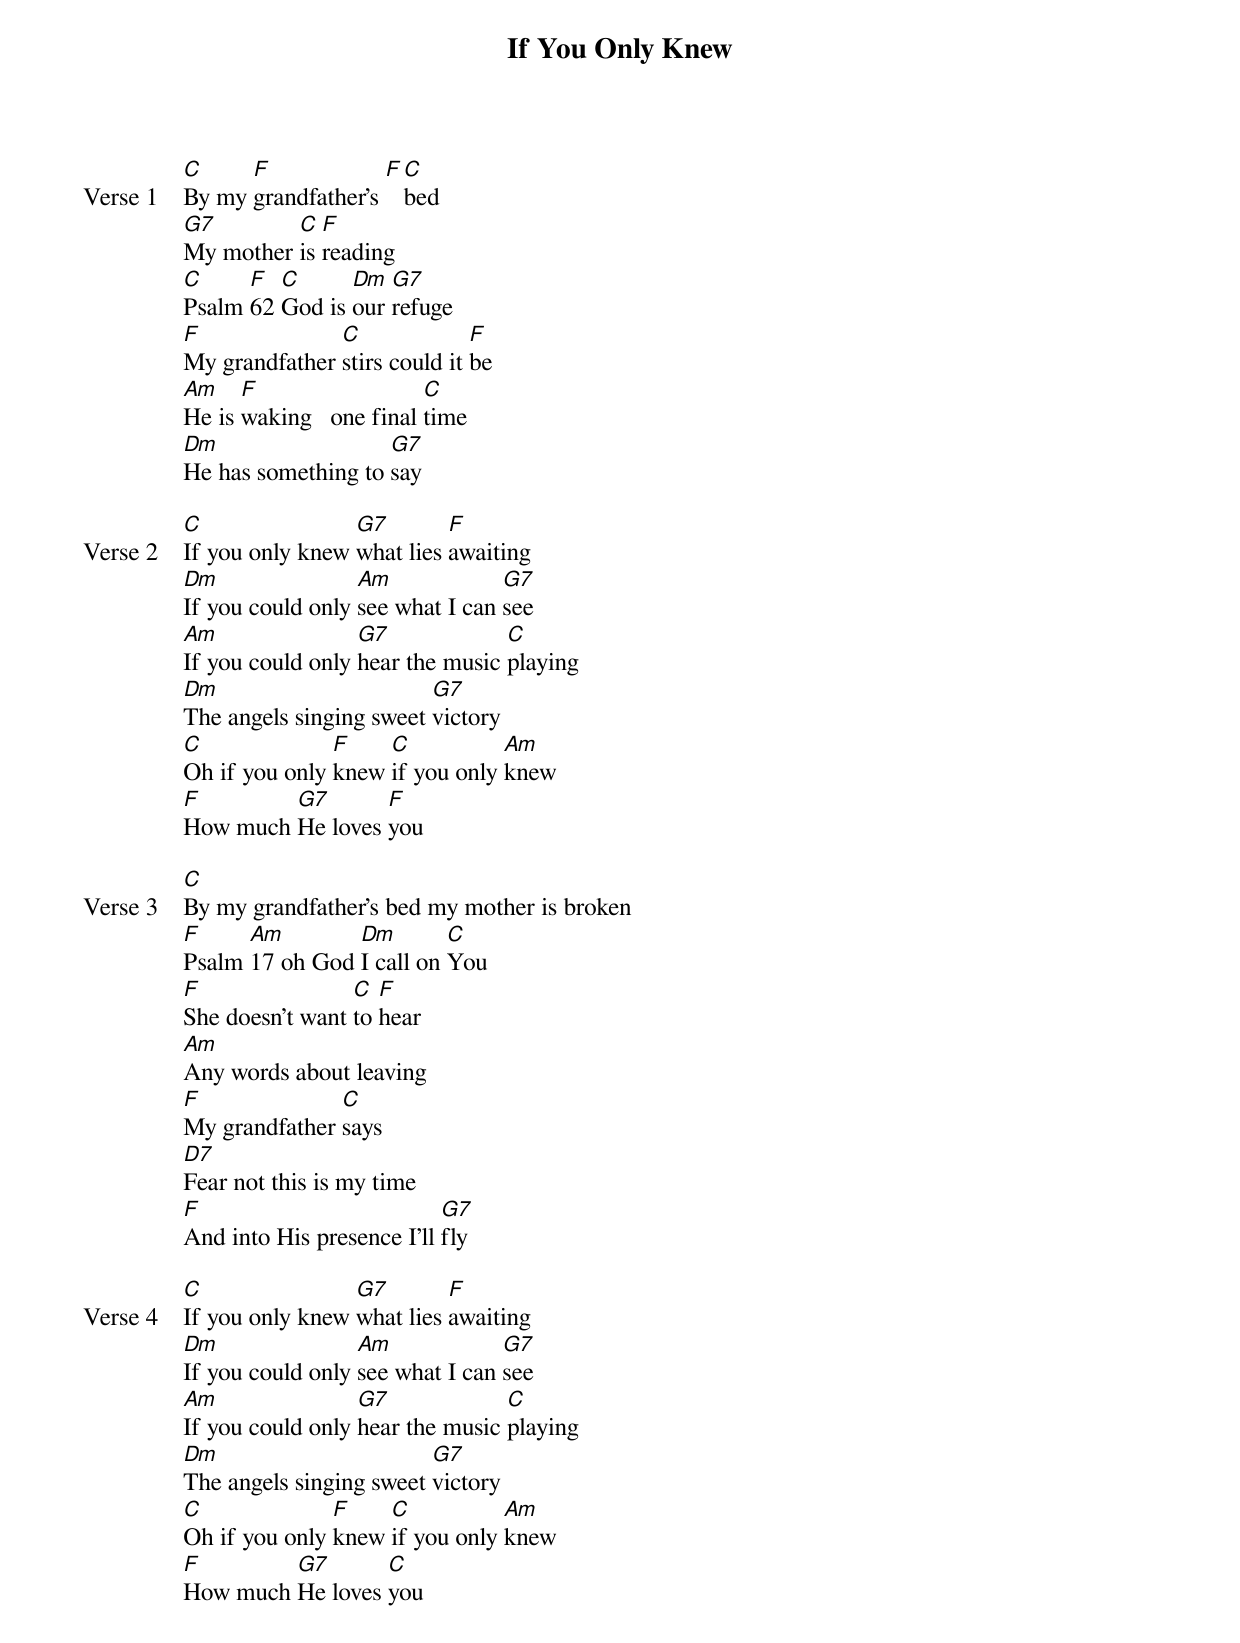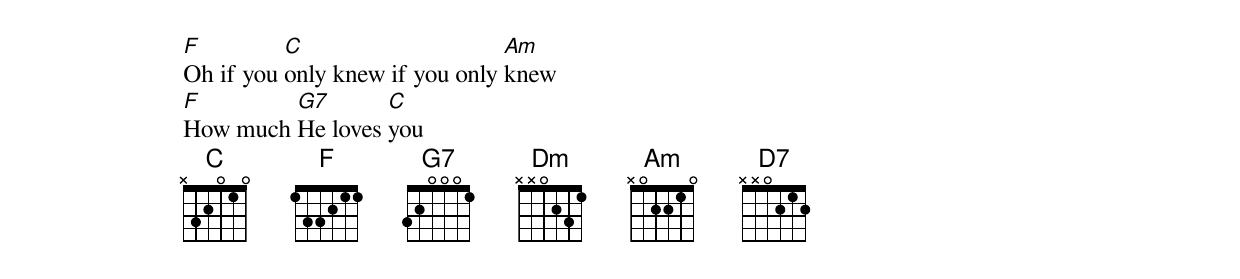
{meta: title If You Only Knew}
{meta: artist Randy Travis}
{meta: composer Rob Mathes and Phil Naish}

{start_of_verse: Verse 1}
[C]By my [F]grandfather's [F][C]bed
[G7]My mother [C]is [F]reading
[C]Psalm [F]62 [C]God is [Dm]our [G7]refuge
[F]My grandfather [C]stirs could it [F]be
[Am]He is [F]waking   one final [C]time
[Dm]He has something to [G7]say
{end_of_verse}

{start_of_verse: Verse 2}
[C]If you only knew [G7]what lies [F]awaiting
[Dm]If you could only [Am]see what I can [G7]see
[Am]If you could only [G7]hear the music [C]playing
[Dm]The angels singing sweet [G7]victory
[C]Oh if you only [F]knew [C]if you only [Am]knew
[F]How much [G7]He loves [F]you
{end_of_verse}

{start_of_verse: Verse 3}
[C]By my grandfather's bed my mother is broken
[F]Psalm [Am]17 oh God [Dm]I call on [C]You
[F]She doesn't want [C]to [F]hear
[Am]Any words about leaving
[F]My grandfather [C]says
[D7]Fear not this is my time
[F]And into His presence I'll [G7]fly
{end_of_verse}

{start_of_verse: Verse 4}
[C]If you only knew [G7]what lies [F]awaiting
[Dm]If you could only [Am]see what I can [G7]see
[Am]If you could only [G7]hear the music [C]playing
[Dm]The angels singing sweet [G7]victory
[C]Oh if you only [F]knew [C]if you only [Am]knew
[F]How much [G7]He loves [C]you
[F]Oh if you [C]only knew if you only [Am]knew
[F]How much [G7]He loves [C]you
{end_of_verse}
